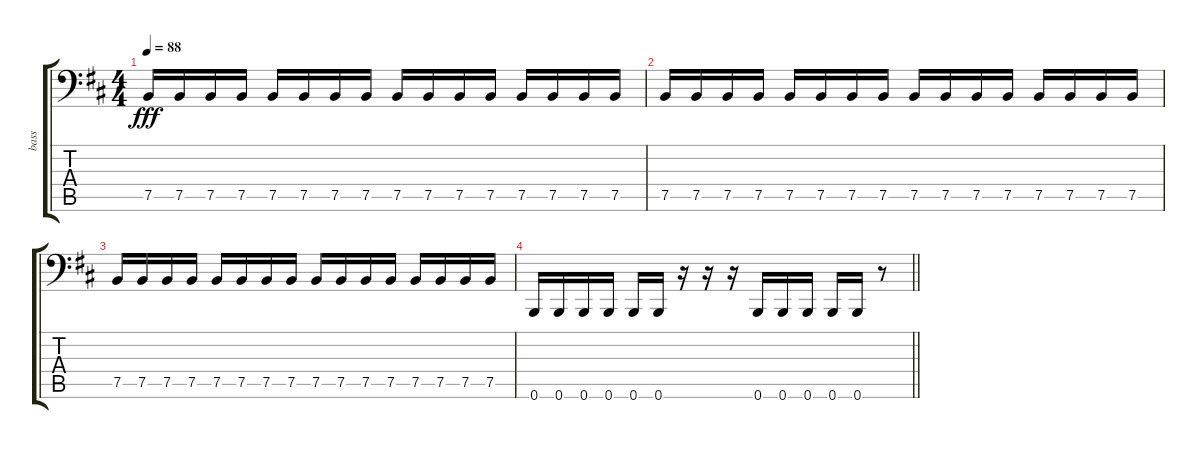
\track ("bass" "bass") {instrument electricbassfinger}
\staff {score tabs}
\tuning (C3 G2 D2 A1 E1 B0) {hide}
\ts (4 4)
\tempo 88
\clef f4
\ks bminor
7.5.16{dy fff} 7.5.16 7.5.16 7.5.16 7.5.16 7.5.16 7.5.16 7.5.16 7.5.16 7.5.16 7.5.16 7.5.16 7.5.16 7.5.16 7.5.16 7.5.16 |
7.5.16 7.5.16 7.5.16 7.5.16 7.5.16 7.5.16 7.5.16 7.5.16 7.5.16 7.5.16 7.5.16 7.5.16 7.5.16 7.5.16 7.5.16 7.5.16 |
7.5.16 7.5.16 7.5.16 7.5.16 7.5.16 7.5.16 7.5.16 7.5.16 7.5.16 7.5.16 7.5.16 7.5.16 7.5.16 7.5.16 7.5.16 7.5.16 |
\barLineRight lightlight
0.6.16 0.6.16 0.6.16 0.6.16 0.6.16 0.6.16 r.16 r.16 r.16 0.6.16 0.6.16 0.6.16 0.6.16 0.6.16 r.8
